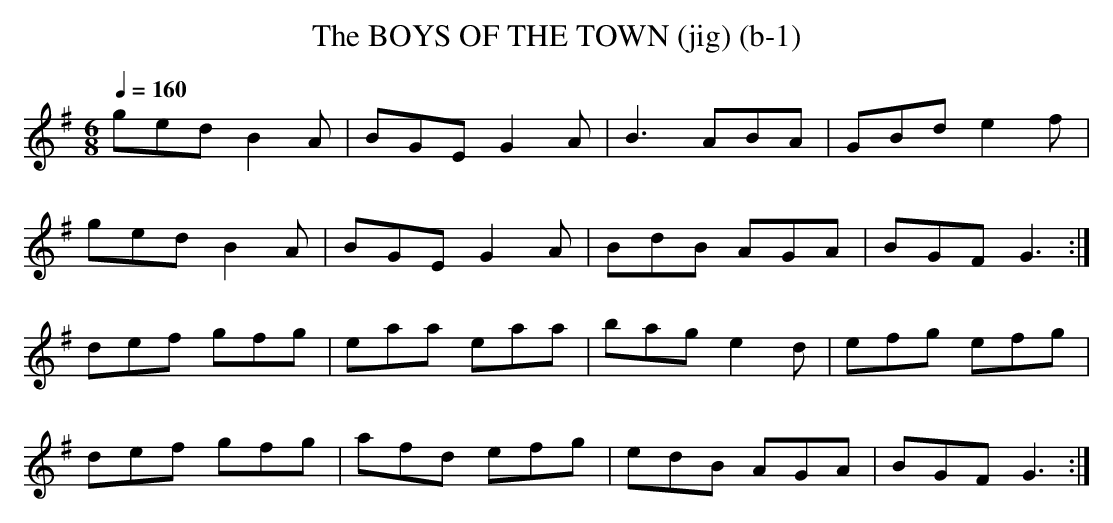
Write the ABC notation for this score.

X:1
T:BOYS OF THE TOWN (jig) (b-1), The
M:6/8
L:1/8
Q:1/4=160
K:G
ged B2A|BGE G2A|B3 ABA|GBd e2f|
ged B2A|BGE G2A|BdB AGA|BGF G3 :|
def gfg|eaa eaa|bag e2d|efg efg|
def gfg|afd efg|edB AGA|BGF G3 :|
